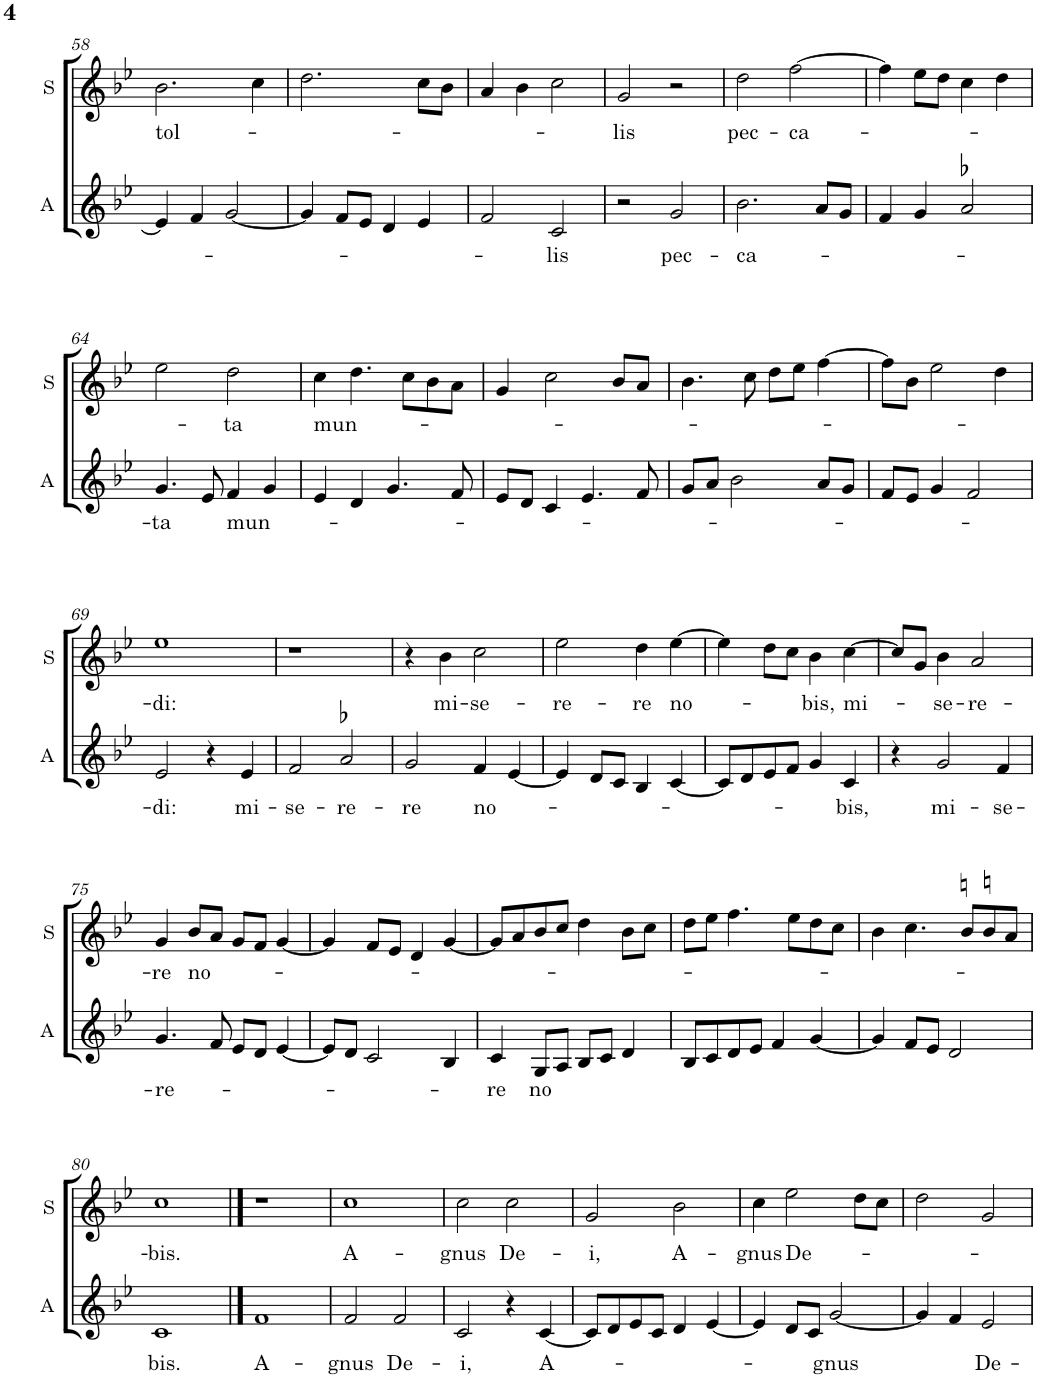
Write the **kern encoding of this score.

**kern	**text	**kern	**text
*part2	*part2	*part1	*part1
*staff2	*staff2	*staff1	*staff1
*I"A	*	*I"S	*
*I'A	*	*I'S	*
!!LO:PB:g=z
*clefG2	*	*clefG2	*
*	*	*Trd4c7	*
*k[b-e-]	*	*k[b-e-]	*
*M2/2	*	*M2/2	*
*met(c|)	*	*met(c|)	*
=58	=58	=58	=58
!	!	!	!LO:LY:b
4e-/]	.	2.b-\	tol-
4f/	.	.	.
[2g/	.	.	.
.	.	4cc\	.
=59	=59	=59	=59
4g/]	.	2.dd\	.
8f/L	.	.	.
8e-/J	.	.	.
4d/	.	.	.
4e-/	.	8cc\L	.
.	.	8b-\J	.
=60	=60	=60	=60
2f/	.	4a/	.
.	.	4b-\	.
!	!LO:LY:b	!	!
2c/	-lis	2cc\	.
=61	=61	=61	=61
!	!	!	!LO:LY:b
2r	.	2g/	-lis
!	!LO:LY:b	!	!
2g/	pec-	2r	.
=62	=62	=62	=62
!	!LO:LY:b	!	!LO:LY:b
2.b-\	-ca-	2dd\	pec-
!	!	!	!LO:LY:b
.	.	[2ff\	-ca-
8a/L	.	.	.
8g/J	.	.	.
=63	=63	=63	=63
4f/	.	4ff\]	.
4g/	.	8ee-\L	.
.	.	8dd\J	.
2a-X/	.	4cc\	.
.	.	4dd\	.
!!LO:LB:g=z
=64	=64	=64	=64
!	!LO:LY:b	!	!
4.g/	-ta	2ee-\	.
8e-/	.	.	.
!	!LO:LY:b	!	!LO:LY:b
4f/	mun-	2dd\	-ta
4g/	.	.	.
=65	=65	=65	=65
!	!	!	!LO:LY:b
4e-/	.	4cc\	mun-
4d/	.	4.dd\	.
4.g/	.	.	.
.	.	8cc\L	.
.	.	8b-\	.
8f/	.	8a\J	.
=66	=66	=66	=66
8e-/L	.	4g/	.
8d/J	.	.	.
4c/	.	2cc\	.
4.e-/	.	.	.
.	.	8b-/L	.
8f/	.	8a/J	.
=67	=67	=67	=67
8g/L	.	4.b-\	.
8a/J	.	.	.
2b-\	.	.	.
.	.	8cc\	.
.	.	8dd\L	.
.	.	8ee-\J	.
8a/L	.	[4ff\	.
8g/J	.	.	.
=68	=68	=68	=68
8f/L	.	8ff\L]	.
8e-/J	.	8b-\J	.
4g/	.	2ee-\	.
2f/	.	.	.
.	.	4dd\	.
!!LO:LB:g=z
=69	=69	=69	=69
!	!LO:LY:b	!	!LO:LY:b
2e-/	-di:	1ee-	-di:
4r	.	.	.
!	!LO:LY:b	!	!
4e-/	mi-	.	.
=70	=70	=70	=70
!	!LO:LY:b	!	!
2f/	-se-	1r	.
!	!LO:LY:b	!	!
2a-X/	-re-	.	.
=71	=71	=71	=71
!	!LO:LY:b	!	!
2g/	-re	4r	.
!	!	!	!LO:LY:b
.	.	4b-\	mi-
!	!LO:LY:b	!	!LO:LY:b
4f/	no-	2cc\	-se-
[4e-/	.	.	.
=72	=72	=72	=72
!	!	!	!LO:LY:b
4e-/]	.	2ee-\	-re-
8d/L	.	.	.
8c/J	.	.	.
!	!	!	!LO:LY:b
4B-/	.	4dd\	-re
!	!	!	!LO:LY:b
[4c/	.	[4ee-\	no-
=73	=73	=73	=73
8c/L]	.	4ee-\]	.
8d/	.	.	.
8e-/	.	8dd\L	.
8f/J	.	8cc\J	.
!	!	!	!LO:LY:b
4g/	.	4b-\	-bis,
!	!LO:LY:b	!	!LO:LY:b
4c/	-bis,	[4cc\	mi-
=74	=74	=74	=74
4r	.	8cc/L]	.
.	.	8g/J	.
!	!LO:LY:b	!	!LO:LY:b
2g/	mi-	4b-\	-se-
!	!	!	!LO:LY:b
.	.	2a/	-re-
!	!LO:LY:b	!	!
4f/	-se-	.	.
!!LO:LB:g=z
=75	=75	=75	=75
!	!LO:LY:b	!	!LO:LY:b
4.g/	-re-	4g/	-re
!	!	!	!LO:LY:b
.	.	8b-/L	no-
8f/	.	8a/J	.
8e-/L	.	8g/L	.
8d/J	.	8f/J	.
[4e-/	.	[4g/	.
=76	=76	=76	=76
8e-/L]	.	4g/]	.
8d/J	.	.	.
2c/	.	8f/L	.
.	.	8e-/J	.
.	.	4d/	.
4B-/	.	[4g/	.
=77	=77	=77	=77
!	!LO:LY:b	!	!
4c/	-re	8g/L]	.
.	.	8a/	.
!	!LO:LY:b	!	!
8G/L	no	8b-/	.
8A/J	.	8cc/J	.
8B-/L	.	4dd\	.
8c/J	.	.	.
4d/	.	8b-\L	.
.	.	8cc\J	.
=78	=78	=78	=78
8B-/L	.	8dd\L	.
8c/	.	8ee-\J	.
8d/	.	4.ff\	.
8e-/J	.	.	.
4f/	.	.	.
.	.	8ee-\L	.
[4g/	.	8dd\	.
.	.	8cc\J	.
=79	=79	=79	=79
4g/]	.	4b-\	.
8f/L	.	4.cc\	.
8e-/J	.	.	.
2d/	.	.	.
.	.	8bn/L	.
.	.	8bn/	.
.	.	8a/J	.
!!LO:LB:g=z
=80	=80	=80	=80
!	!LO:LY:b	!	!LO:LY:b
1c	bis.	1cc	-bis.
==81	==81	==81	==81
!	!LO:LY:b	!	!
1f	A-	1r	.
=82	=82	=82	=82
!	!LO:LY:b	!	!LO:LY:b
2f/	-gnus	1cc	A-
!	!LO:LY:b	!	!
2f/	De-	.	.
=83	=83	=83	=83
!	!LO:LY:b	!	!LO:LY:b
2c/	-i,	2cc\	-gnus
!	!	!	!LO:LY:b
4r	.	2cc\	De-
!	!LO:LY:b	!	!
[4c/	A-	.	.
=84	=84	=84	=84
!	!	!	!LO:LY:b
8c/L]	.	2g/	-i,
8d/	.	.	.
8e-/	.	.	.
8c/J	.	.	.
!	!	!	!LO:LY:b
4d/	.	2b-\	A-
[4e-/	.	.	.
=85	=85	=85	=85
!	!	!	!LO:LY:b
4e-/]	.	4cc\	-gnus
!	!	!	!LO:LY:b
8d/L	.	2ee-\	De-
8c/J	.	.	.
!	!LO:LY:b	!	!
[2g/	-gnus	.	.
.	.	8dd\L	.
.	.	8cc\J	.
=86	=86	=86	=86
4g/]	.	2dd\	.
4f/	.	.	.
!	!LO:LY:b	!	!
2e-/	De-	2g/	.
=	=	=	=
*-	*-	*-	*-
